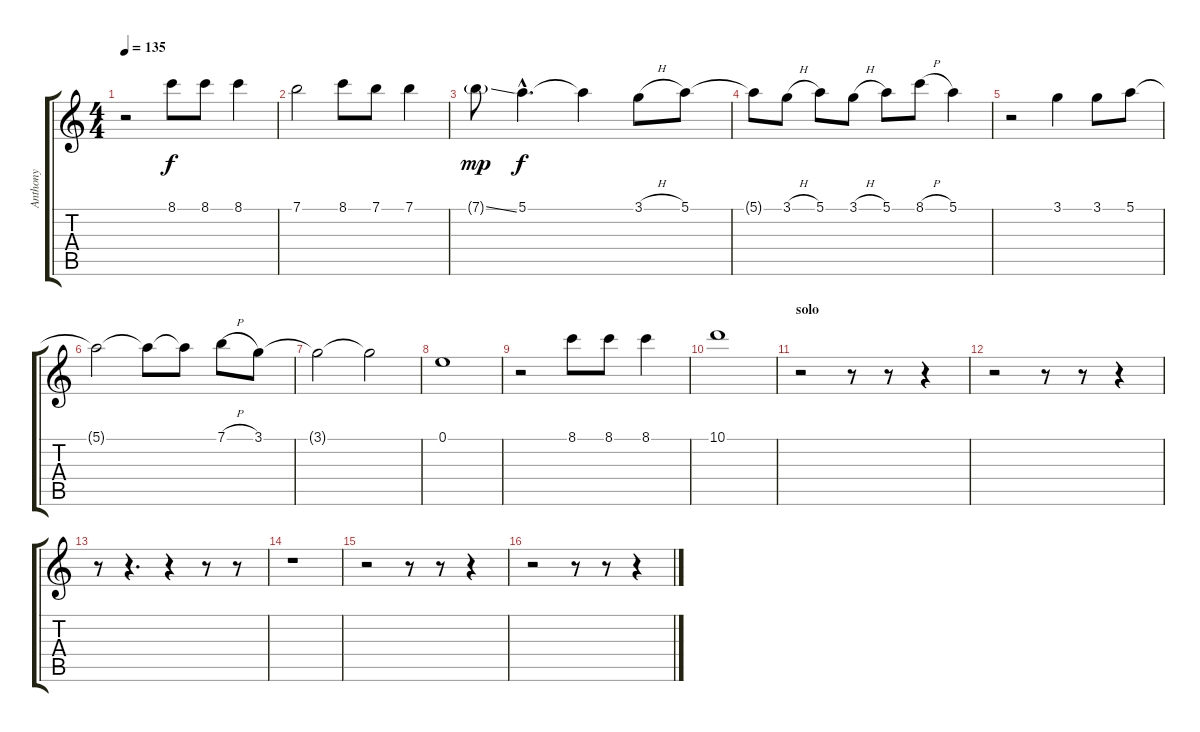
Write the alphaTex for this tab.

\track ("Anthony" "Anthony") {instrument fretlessbass}
\staff {score tabs}
\tuning (E4 B3 G3 D3 A2 E2) {hide}
\ts (4 4)
\tempo 135
\clef g2
\ks c
r.2{dy f} 8.1.8 8.1.8 8.1.4 |
7.1.2 8.1.8 7.1.8 7.1.4 |
7.1{ss g}.8{dy mp} 5.1{hac}.4{d dy f} 5.1{t}.4 3.1{h}.8 5.1.8 |
5.1{t}.8 3.1{h}.8 5.1.8 3.1{h}.8 5.1.8 8.1{h}.8 5.1.4 |
r.2 3.1.4 3.1.8 5.1.8 |
5.1{t}.2 5.1{t}.8 5.1{t}.8 7.1{h}.8 3.1.8 |
3.1{t}.2 3.1{t}.2 |
0.1.1 |
r.2 8.1.8 8.1.8 8.1.4 |
10.1.1 |
\section ("" "solo")
r.2 r.8 r.8 r.4 |
r.2 r.8 r.8 r.4 |
r.8 r.4{d} r.4 r.8 r.8 |
r.1 |
r.2 r.8 r.8 r.4 |
r.2 r.8 r.8 r.4
